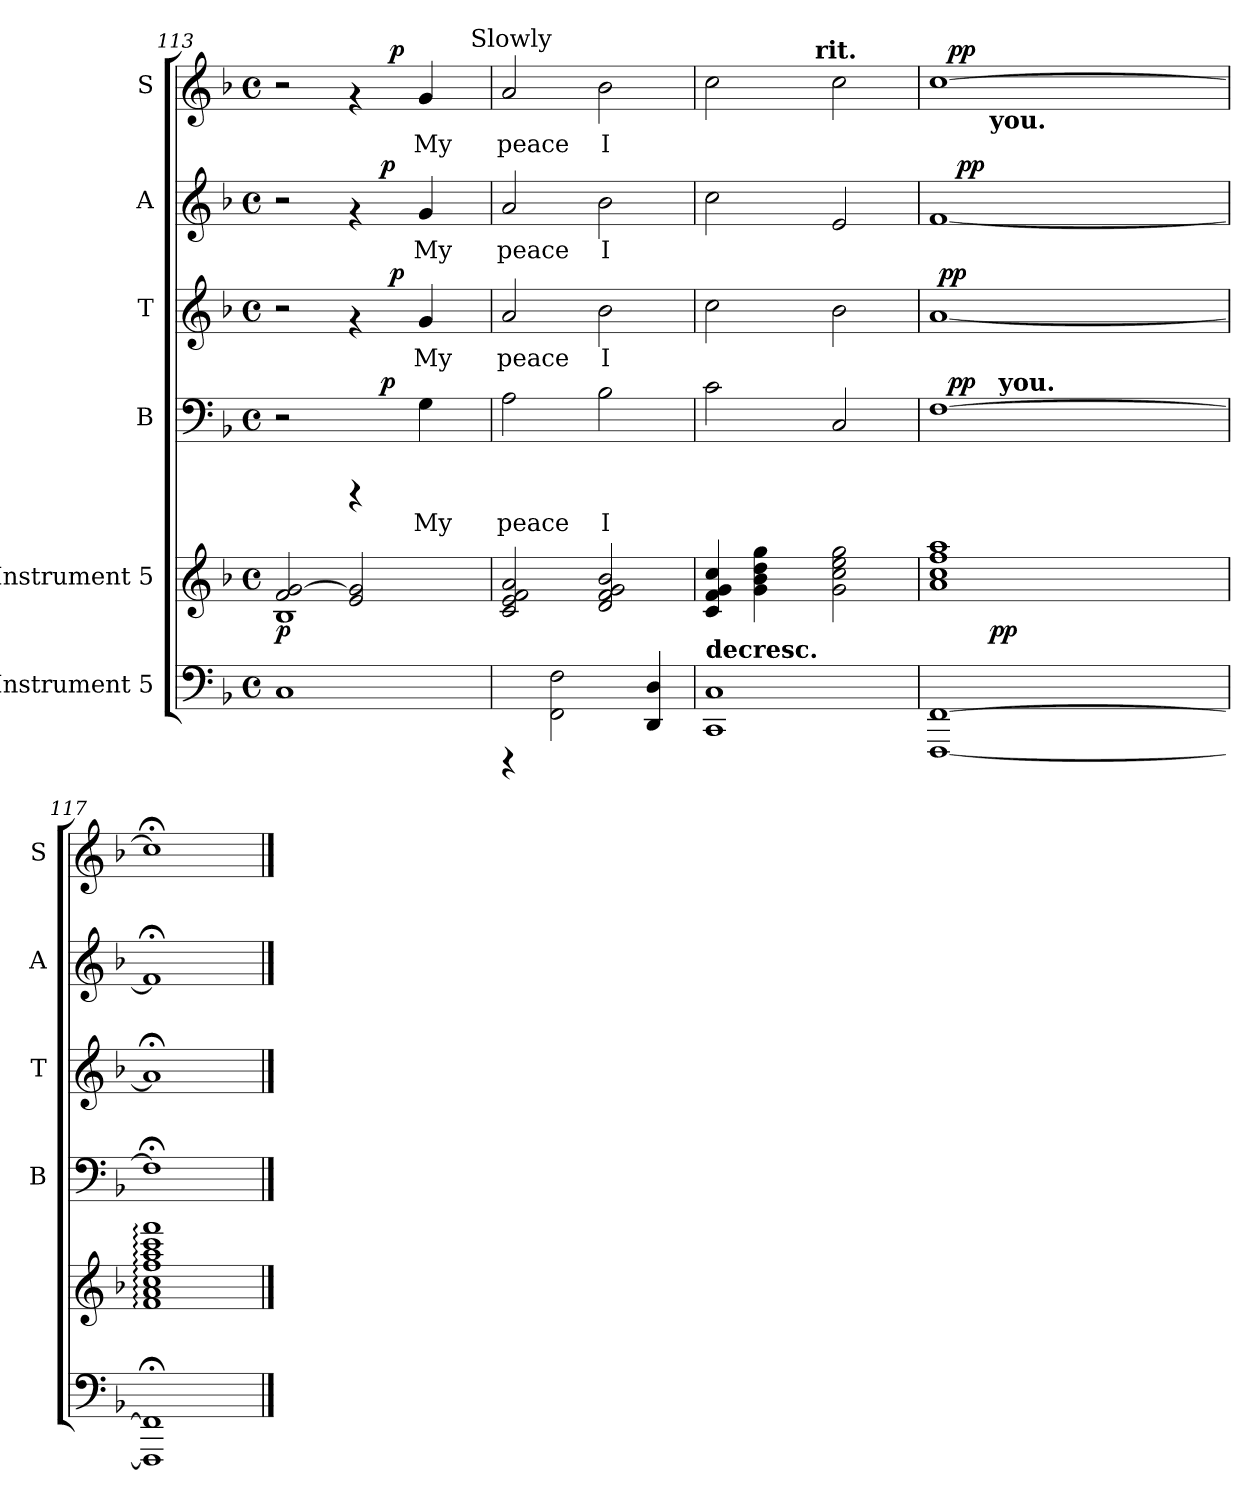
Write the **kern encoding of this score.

**kern	**kern	**dynam	**kern	**text	**dynam	**kern	**text	**dynam	**kern	**text	**dynam	**kern	**text	**dynam
*part6	*part5	*part5	*part4	*part4	*part4	*part3	*part3	*part3	*part2	*part2	*part2	*part1	*part1	*part1
*staff6	*staff5	*staff5	*staff4	*staff4	*staff4	*staff3	*staff3	*staff3	*staff2	*staff2	*staff2	*staff1	*staff1	*staff1
*I"Instrument 5	*I"Instrument 5	*	*I"B	*	*	*I"T	*	*	*I"A	*	*	*I"S	*	*
*	*	*	*I'B	*	*	*I'T	*	*	*I'A	*	*	*I'S	*	*
*clefF4	*clefG2	*	*clefF4	*	*	*clefG2	*	*	*clefG2	*	*	*clefG2	*	*
*k[b-]	*k[b-]	*	*k[b-]	*	*	*k[b-]	*	*	*k[b-]	*	*	*k[b-]	*	*
*F:	*F:	*	*F:	*	*	*F:	*	*	*F:	*	*	*F:	*	*
*M4/4	*M4/4	*	*M4/4	*	*	*M4/4	*	*	*M4/4	*	*	*M4/4	*	*
*met(c)	*met(c)	*	*met(c)	*	*	*met(c)	*	*	*met(c)	*	*	*met(c)	*	*
=113	=113	=113	=113	=113	=113	=113	=113	=113	=113	=113	=113	=113	=113	=113
*	*^	*	*	*	*	*	*	*	*	*	*	*	*	*
!	!	!	!LO:DY:b	!	!	!	!	!	!	!	!	!	!	!	!
*	*	*	*	*^	*	*	*^	*	*	*^	*	*	*^	*	*
*	*	*	*	*	*	*	*	*	*	*	*	*	*	*	*	*	*^	*	*
1C	2f/ [>2g/	1B-	p	2r	2ryy	.	.	2r	2ryy	.	.	2r	2ryy	.	.	2r	2ryy	2...ryy	.	.
.	2e/ 2g/]	.	.	4rCCC	8ryy	.	.	4rf	8ryy	.	.	4rf	8ryy	.	.	4rf	8ryy	.	.	.
!	!	!	!	!	!	!	!LO:DY:a	!	!	!	!	!	!	!	!LO:DY:a	!	!	!	!	!
.	.	.	.	.	4.ryy	.	p	.	64ryy	.	.	.	4.ryy	.	p	.	64ryy	.	.	.
!	!	!	!	!	!	!	!	!	!	!	!LO:DY:a	!	!	!	!	!	!	!	!	!LO:DY:a
.	.	.	.	.	.	.	.	.	4ryy	.	p	.	.	.	.	.	4ryy	.	.	p
!	!	!	!	!	!	!LO:LY:a:cj	!	!	!	!LO:LY:b:cj	!	!	!	!LO:LY:a:cj	!	!	!	!	!LO:LY:b:cj	!
.	.	.	.	4G\	.	My	.	4g/	.	My	.	4g/	.	My	.	4g/	.	.	My	.
.	.	.	.	.	.	.	.	.	16..ryy	.	.	.	.	.	.	.	16..ryy	.	.	.
!	!	!	!	!	!	!	!	!	!	!	!	!	!	!	!	!	!	!LO:TX:a:t=Slowly	!	!
.	.	.	.	.	.	.	.	.	.	.	.	.	.	.	.	.	.	16ryy	.	.
=114	=114	=114	=114	=114	=114	=114	=114	=114	=114	=114	=114	=114	=114	=114	=114	=114	=114	=114	=114	=114
!	!	!	!	!	!	!LO:LY:a:cj	!	!	!	!LO:LY:b:cj	!	!	!	!LO:LY:a:cj	!	!	!	!	!LO:LY:b:cj	!
*	*v	*v	*	*	*	*	*	*v	*v	*	*	*v	*v	*	*	*v	*v	*v	*	*
*	*	*	*v	*v	*	*	*	*	*	*	*	*	*	*	*
4rCCC	2a/ 2e/ 2c/ 2f/	.	2A\	peace	.	2a/	peace	.	2a/	peace	.	2a/	peace	.
2F\ 2FF\	.	.	.	.	.	.	.	.	.	.	.	.	.	.
!	!	!	!	!LO:LY:a:cj	!	!	!LO:LY:b:cj	!	!	!LO:LY:a:cj	!	!	!LO:LY:b:cj	!
.	2b-/ 2f/ 2d/ 2g/	.	2B-\	I	.	2b-\	I	.	2b-\	I	.	2b-\	I	.
4DD/ 4D/	.	.	.	.	.	.	.	.	.	.	.	.	.	.
!!LO:LB:g=z
=115	=115	=115	=115	=115	=115	=115	=115	=115	=115	=115	=115	=115	=115	=115
!LO:TX:a:B:t=decresc.	!	!	!	!	!	!	!	!	!	!	!	!	!	!
!	!	!	!	!LO:LY:a:cj	!	!	!LO:LY:b:cj	!	!	!LO:LY:a:cj	!	!	!LO:LY:b:cj	!
*	*	*	*	*	*	*	*	*	*	*	*	*^	*	*
1C 1CC	4cc/ 4f/ 4c/ 4g/	.	2c\	.	.	2cc\	.	.	2cc\	.	.	2cc\	4ryy	.	.
.	4gg\ 4b-\ 4g\ 4dd\	.	.	.	.	.	.	.	.	.	.	.	8ryy	.	.
.	.	.	.	.	.	.	.	.	.	.	.	.	16ryy	.	.
.	.	.	.	.	.	.	.	.	.	.	.	.	64ryy	.	.
!	!	!	!	!	!	!	!	!	!	!	!	!	!LO:TX:a:B:t=rit.	!	!
.	.	.	.	.	.	.	.	.	.	.	.	.	2ryy	.	.
!	!	!	!	!LO:LY:a:cj	!	!	!LO:LY:b:cj	!	!	!LO:LY:a:cj	!	!	!	!LO:LY:b:cj	!
.	2gg\ 2ee\ 2cc\ 2g\	.	2C/	.	.	2b-\	.	.	2e/	.	.	2cc\	.	.	.
.	.	.	.	.	.	.	.	.	.	.	.	.	32.ryy	.	.
=116	=116	=116	=116	=116	=116	=116	=116	=116	=116	=116	=116	=116	=116	=116	=116
!	!	!	!	!LO:LY:a:cj	!	!	!LO:LY:b:cj	!	!	!LO:LY:a:cj	!	!	!	!LO:LY:b:cj	!
*	*^	*	*^	*	*	*^	*	*	*^	*	*	*	*^	*	*
*	*	*	*	*	*^	*	*	*	*	*	*	*	*	*	*	*	*	*	*	*
[<1FFF [>1FF	1ff 1cc 1a 1aa	8ryy	.	[>1F	32ryy	8ryy	.	.	[<1a	64ryy	.	.	[<1f	32.ryy	.	.	[>1cc	32ryy	8ryy	.	.
!	!	!	!	!	!	!	!	!	!	!	!	!LO:DY:a	!	!	!	!	!	!	!	!	!
.	.	.	.	.	.	.	.	.	.	2ryy	.	pp	.	.	.	.	.	.	.	.	.
!	!	!	!	!	!	!	!	!LO:DY:a	!	!	!	!	!	!	!	!	!	!	!	!	!LO:DY:a
.	.	.	.	.	2ryy	.	.	pp	.	.	.	.	.	.	.	.	.	2ryy	.	.	pp
!	!	!	!	!	!	!	!	!	!	!	!	!	!	!	!	!LO:DY:a	!	!	!	!	!
.	.	.	.	.	.	.	.	.	.	.	.	.	.	2ryy	.	pp	.	.	.	.	.
.	.	64ryy	.	.	.	32ryy	.	.	.	.	.	.	.	.	.	.	.	.	64ryy	.	.
!	!	!	!	!	!	!	!	!	!	!	!	!	!	!	!	!	!	!	!LO:TX:b:B:t=you.	!	!
!	!	!	!LO:DY:b	!	!	!	!	!	!	!	!	!	!	!	!	!	!	!	!	!	!
.	.	2ryy	pp	.	.	.	.	.	.	.	.	.	.	.	.	.	.	.	2ryy	.	.
!	!	!	!	!	!	!LO:TX:a:B:t=you.	!	!	!	!	!	!	!	!	!	!	!	!	!	!	!
.	.	.	.	.	.	2ryy	.	.	.	.	.	.	.	.	.	.	.	.	.	.	.
.	.	.	.	.	.	.	.	.	.	4ryy	.	.	.	.	.	.	.	.	.	.	.
.	.	.	.	.	4...ryy	.	.	.	.	.	.	.	.	.	.	.	.	4...ryy	.	.	.
.	.	.	.	.	.	.	.	.	.	.	.	.	.	4ryy	.	.	.	.	.	.	.
.	.	4ryy	.	.	.	.	.	.	.	.	.	.	.	.	.	.	.	.	4ryy	.	.
.	.	.	.	.	.	4ryy	.	.	.	.	.	.	.	.	.	.	.	.	.	.	.
.	.	.	.	.	.	.	.	.	.	8...ryy	.	.	.	.	.	.	.	.	.	.	.
.	.	.	.	.	.	.	.	.	.	.	.	.	.	8ryy	.	.	.	.	.	.	.
.	.	16..ryy	.	.	.	.	.	.	.	.	.	.	.	.	.	.	.	.	16..ryy	.	.
.	.	.	.	.	.	16.ryy	.	.	.	.	.	.	.	.	.	.	.	.	.	.	.
.	.	.	.	.	.	.	.	.	.	.	.	.	.	16ryy	.	.	.	.	.	.	.
.	.	.	.	.	.	.	.	.	.	.	.	.	.	64ryy	.	.	.	.	.	.	.
=117	=117	=117	=117	=117	=117	=117	=117	=117	=117	=117	=117	=117	=117	=117	=117	=117	=117	=117	=117	=117	=117
!	!	!	!	!	!	!	!LO:LY:a:cj	!	!	!	!LO:LY:b:cj	!	!	!	!LO:LY:a:cj	!	!	!	!	!LO:LY:b:cj	!
*	*v	*v	*	*	*	*	*	*	*v	*v	*	*	*v	*v	*	*	*v	*v	*v	*	*
*	*	*	*v	*v	*v	*	*	*	*	*	*	*	*	*	*	*
1FF]; 1FFF];	1ccc: 1aa: 1ff: 1cc: 1a: 1f: 1fff:	.	1F;<]	.	.	1a;<]	.	.	1f;<]	.	.	1cc;<]	.	.
==	==	==	==	==	==	==	==	==	==	==	==	==	==	==
*-	*-	*-	*-	*-	*-	*-	*-	*-	*-	*-	*-	*-	*-	*-
